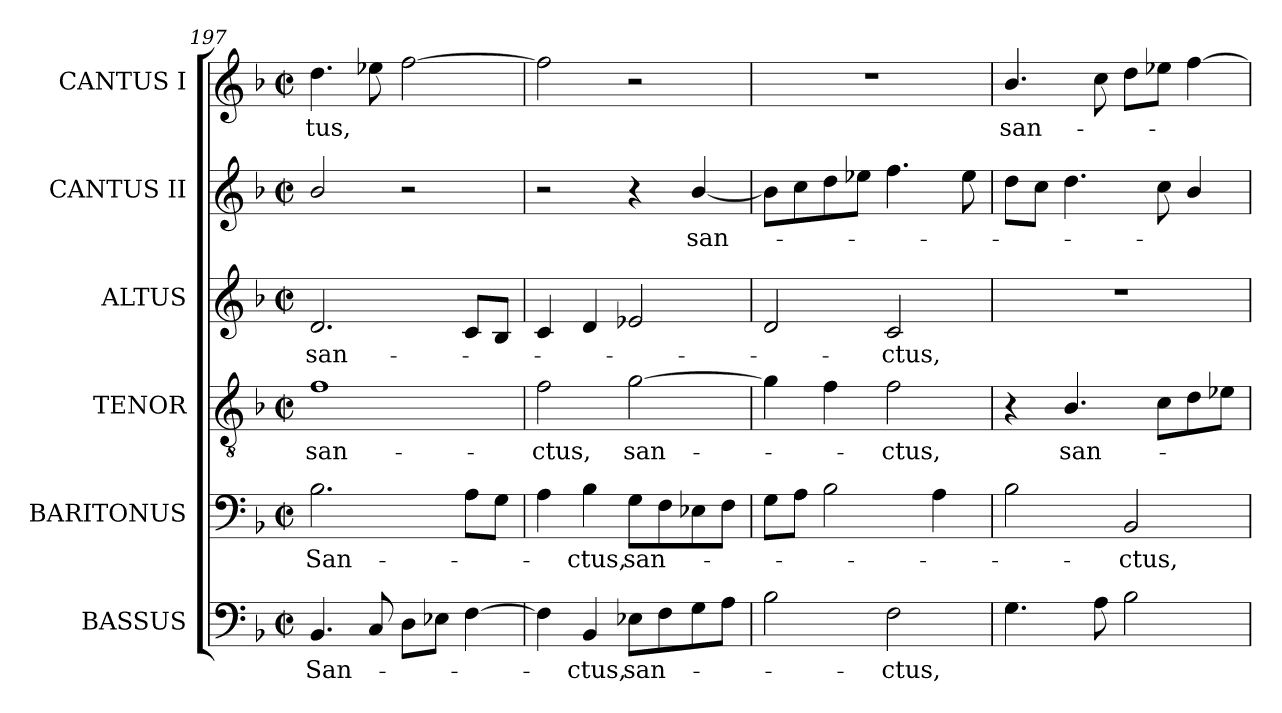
**kern	**text	**kern	**text	**kern	**text	**kern	**text	**kern	**text	**kern	**text
*part6	*part6	*part5	*part5	*part4	*part4	*part3	*part3	*part2	*part2	*part1	*part1
*staff6	*staff6	*staff5	*staff5	*staff4	*staff4	*staff3	*staff3	*staff2	*staff2	*staff1	*staff1
*I"BASSUS	*	*I"BARITONUS	*	*I"TENOR	*	*I"ALTUS	*	*I"CANTUS II	*	*I"CANTUS I	*
*I'B.	*	*I'Bar.	*	*I'T.	*	*I'A.	*	*	*	*	*
*clefF4	*	*clefF4	*	*clefGv2	*	*clefG2	*	*clefG2	*	*clefG2	*
*	*	*	*	*ITrd7c12	*	*	*	*	*	*	*
*k[b-]	*	*k[b-]	*	*k[b-]	*	*k[b-]	*	*k[b-]	*	*k[b-]	*
*F:	*	*F:	*	*F:	*	*F:	*	*F:	*	*F:	*
*M2/2	*	*M2/2	*	*M2/2	*	*M2/2	*	*M2/2	*	*M2/2	*
*met(c|)	*	*met(c|)	*	*met(c|)	*	*met(c|)	*	*met(c|)	*	*met(c|)	*
=197	=197	=197	=197	=197	=197	=197	=197	=197	=197	=197	=197
!	!LO:LY:b:color=#000000	!	!	!	!	!	!	!	!	!	!
!	!	!	!LO:LY:b:color=#000000	!	!	!	!	!	!	!	!
!	!	!	!	!	!LO:LY:b:color=#000000	!	!	!	!	!	!
!	!	!	!	!	!	!	!LO:LY:b:color=#000000	!	!	!	!
!	!	!	!	!	!	!	!	!	!	!	!LO:LY:b:color=#000000
4.BB-i/	San-	2.B-i\	San-	1Fi	san-	2.di/	san-	2b-i/	.	4.ddi\	-tus,
8Ci/	.	.	.	.	.	.	.	.	.	8ee-Xi\	.
8Di\L	.	.	.	.	.	.	.	2r	.	[2ffi\	.
8E-Xi\J	.	.	.	.	.	.	.	.	.	.	.
[4Fi\	.	8Ai\L	.	.	.	8ci/L	.	.	.	.	.
.	.	8Gi\J	.	.	.	8B-i/J	.	.	.	.	.
=198	=198	=198	=198	=198	=198	=198	=198	=198	=198	=198	=198
!	!	!	!	!	!LO:LY:b:color=#000000	!	!	!	!	!	!
4Fi\]	.	4Ai\	.	2Fi\	-ctus,	4ci/	.	2r	.	2ffi\]	.
!	!LO:LY:b:color=#000000	!	!	!	!	!	!	!	!	!	!
!	!	!	!LO:LY:b:color=#000000	!	!	!	!	!	!	!	!
4BB-i/	-ctus,	4B-i\	-ctus,	.	.	4di/	.	.	.	.	.
!	!LO:LY:b:color=#000000	!	!	!	!	!	!	!	!	!	!
!	!	!	!LO:LY:b:color=#000000	!	!	!	!	!	!	!	!
!	!	!	!	!	!LO:LY:b:color=#000000	!	!	!	!	!	!
8E-Xi\L	san-	8Gi\L	san-	[2Gi\	san-	2e-Xi/	.	4r	.	2r	.
8Fi\	.	8Fi\	.	.	.	.	.	.	.	.	.
!	!	!	!	!	!	!	!	!	!LO:LY:b:color=#000000	!	!
8Gi\	.	8E-Xi\	.	.	.	.	.	[4b-i/	san-	.	.
8Ai\J	.	8Fi\J	.	.	.	.	.	.	.	.	.
=199	=199	=199	=199	=199	=199	=199	=199	=199	=199	=199	=199
2B-i\	.	8Gi\L	.	4Gi\]	.	2di/	.	8b-i\L]	.	1r	.
.	.	8Ai\J	.	.	.	.	.	8cci\	.	.	.
.	.	2B-i\	.	4Fi\	.	.	.	8ddi\	.	.	.
.	.	.	.	.	.	.	.	8ee-Xi\J	.	.	.
!	!LO:LY:b:color=#000000	!	!	!	!	!	!	!	!	!	!
!	!	!	!	!	!LO:LY:b:color=#000000	!	!	!	!	!	!
!	!	!	!	!	!	!	!LO:LY:b:color=#000000	!	!	!	!
2Fi\	-ctus,	.	.	2Fi\	-ctus,	2ci/	-ctus,	4.ffi\	.	.	.
.	.	4Ai\	.	.	.	.	.	.	.	.	.
.	.	.	.	.	.	.	.	8ee-i\	.	.	.
!!LO:PB:g=z
=200	=200	=200	=200	=200	=200	=200	=200	=200	=200	=200	=200
!	!	!	!	!	!	!	!	!	!	!	!LO:LY:b:color=#000000
4.Gi\	.	2B-i\	.	4r	.	1r	.	8ddi\L	.	4.b-i/	san-
.	.	.	.	.	.	.	.	8cci\J	.	.	.
!	!	!	!	!	!LO:LY:b:color=#000000	!	!	!	!	!	!
.	.	.	.	4.BB-i/	san-	.	.	4.ddi\	.	.	.
8Ai\	.	.	.	.	.	.	.	.	.	8cci\	.
!	!	!	!LO:LY:b:color=#000000	!	!	!	!	!	!	!	!
2B-i\	.	2BB-i/	-ctus,	.	.	.	.	.	.	8ddi\L	.
.	.	.	.	8Ci\L	.	.	.	8cci\	.	8ee-Xi\J	.
.	.	.	.	8Di\	.	.	.	4b-i/	.	[4ffi\	.
.	.	.	.	8E-Xi\J	.	.	.	.	.	.	.
=	=	=	=	=	=	=	=	=	=	=	=
*-	*-	*-	*-	*-	*-	*-	*-	*-	*-	*-	*-
